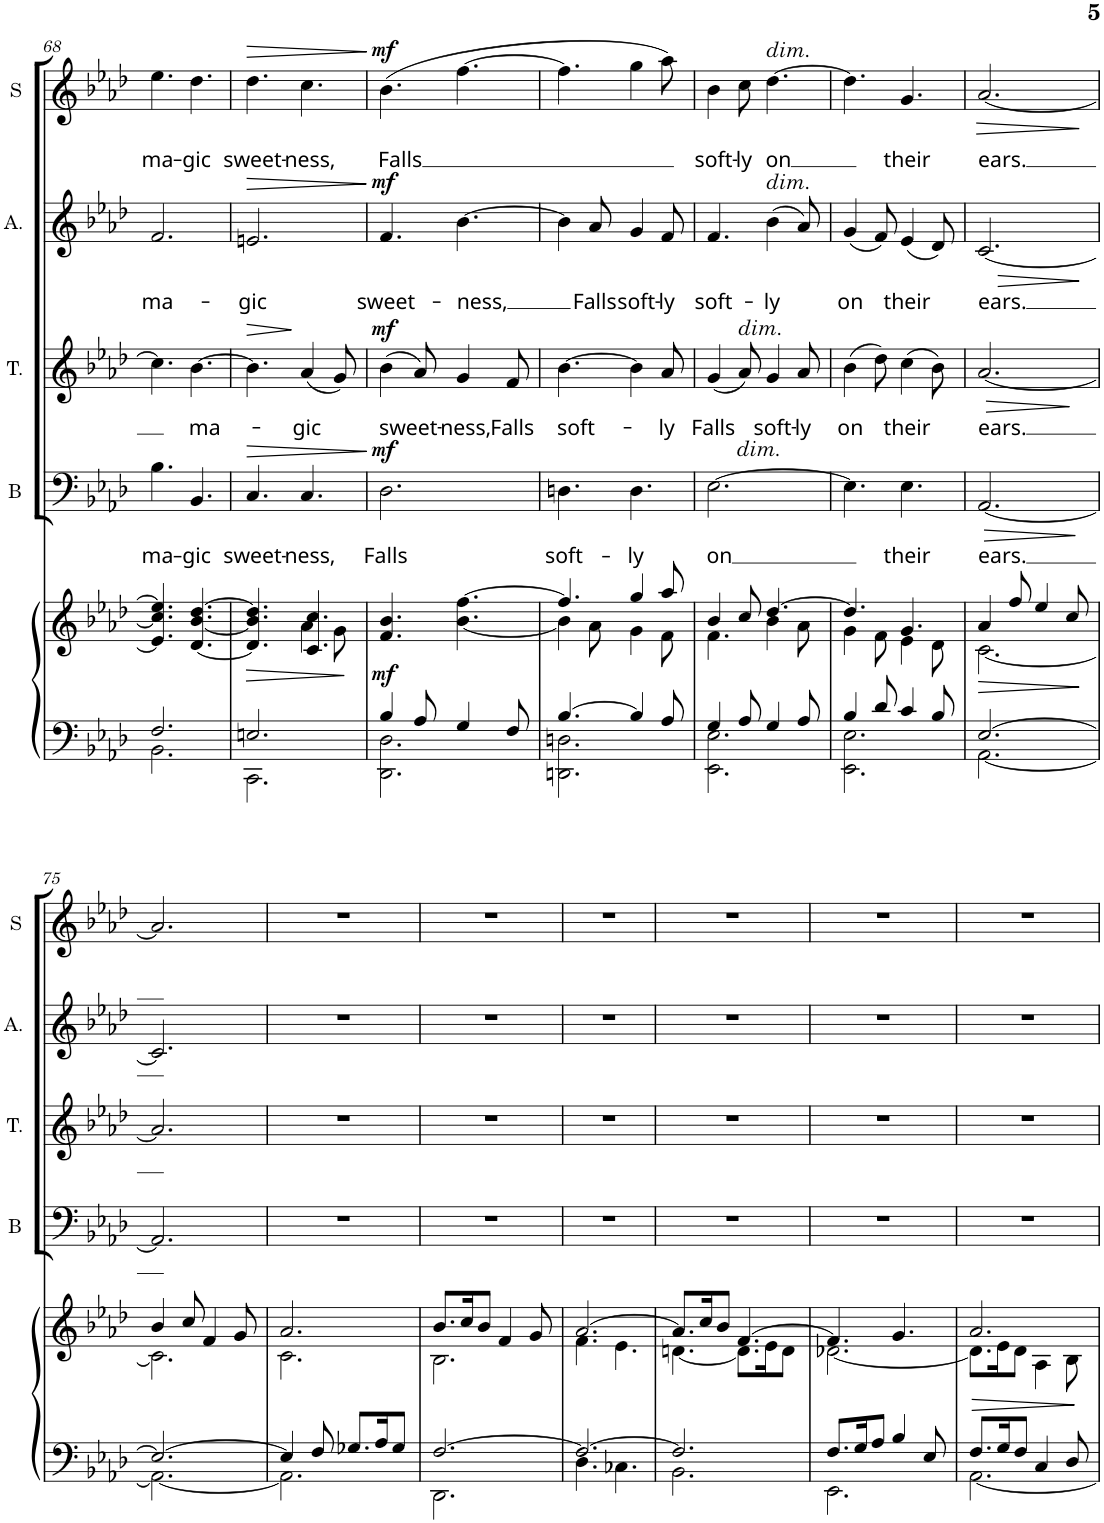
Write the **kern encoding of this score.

**kern	**kern	**dynam	**kern	**text	**dynam	**kern	**text	**dynam	**kern	**text	**dynam	**kern	**text	**text	**dynam
*part5	*part5	*part5	*part4	*part4	*part4	*part3	*part3	*part3	*part2	*part2	*part2	*part1	*part1	*part1	*part1
*staff6	*staff5	*staff5/6	*staff4	*staff4	*staff4	*staff3	*staff3	*staff3	*staff2	*staff2	*staff2	*staff1	*staff1	*staff1	*staff1
*I"Orgel	*	*	*I"Bas	*	*	*I"Tenor	*	*	*I"Alt	*	*	*I"Sopraan	*	*	*
*	*	*	*I'B	*	*	*I'T.	*	*	*I'A.	*	*	*I'S	*	*	*
!!LO:PB:g=z
*clefF4	*clefG2	*	*clefF4	*	*	*clefG2	*	*	*clefG2	*	*	*clefG2	*	*	*
*	*	*	*	*	*	*Trd7c12	*	*	*	*	*	*	*	*	*
*k[b-e-a-d-]	*k[b-e-a-d-]	*	*k[b-e-a-d-]	*	*	*k[b-e-a-d-]	*	*	*k[b-e-a-d-]	*	*	*k[b-e-a-d-]	*	*	*
*f:	*f:	*	*f:	*	*	*f:	*	*	*f:	*	*	*f:	*	*	*
*M6/8	*M6/8	*	*M6/8	*	*	*M6/8	*	*	*M6/8	*	*	*M6/8	*	*	*
=68	=68	=68	=68	=68	=68	=68	=68	=68	=68	=68	=68	=68	=68	=68	=68
*^	*^	*	*	*	*	*	*	*	*	*	*	*	*	*	*
!	!	!	!	!	!	!LO:LY:b	!	!	!	!	!	!LO:LY:b	!	!	!	!LO:LY:b	!
2.F/	2.BB-\	4.e-/] 4.cc/] 4.ee-/]	4.ryy	.	4.B-\	ma-	.	4.cc\]	.	.	2.f/	ma-	.	4.ee-\	.	ma-	.
!	!	!	!	!	!	!LO:LY:b	!	!	!LO:LY:b	!	!	!	!	!	!	!LO:LY:b	!
.	.	[4.d-/ [4.b-/ [4.dd-/	4.ryy	.	4.BB-/	-gic	.	[4.b-\	ma-	.	.	.	.	4.dd-\	.	-gic	.
=69	=69	=69	=69	=69	=69	=69	=69	=69	=69	=69	=69	=69	=69	=69	=69	=69	=69
!	!	!	!	!	!	!LO:LY:b	!LO:HP:b	!	!	!LO:HP:b	!	!LO:LY:b	!LO:HP:b	!	!	!LO:LY:b	!LO:HP:b
2.En/	2.CC\	4.d-/] 4.b-/] 4.dd-/]	8ryy	.	4.C/	sweet-	>	4.b-\]	.	>	2.en/	-gic	>	4.dd-\	.	sweet-	>
!	!	!	!	!LO:HP:b	!	!	!	!	!	!	!	!	!	!	!	!	!
.	.	.	8ryy	>	.	.	.	.	.	.	.	.	.	.	.	.	.
.	.	.	8ryy	.	.	.	.	.	.	.	.	.	.	.	.	.	.
!	!	!	!	!	!	!LO:LY:b	!	!	!LO:LY:b	!	!	!	!	!	!	!LO:LY:b	!
.	.	4.c/ 4.cc/	4a-\	.	4.C/	-ness,	.	(<4a-/	-gic	]	.	.	.	4.cc\	.	-ness,	.
.	.	.	8g\	.	.	.	.	8g/)	.	.	.	.	.	.	.	.	.
*v	*v	*	*	*	*	*	*	*	*	*	*	*	*	*	*	*	*
*	*v	*v	*	*	*	*	*	*	*	*	*	*	*	*	*	*
.	.	.	.	.	]	.	.	.	.	.	]	.	.	.	]
=70	=70	=70	=70	=70	=70	=70	=70	=70	=70	=70	=70	=70	=70	=70	=70
*^	*	*	*	*	*	*	*	*	*	*	*	*	*	*	*
!	!	!	!LO:DY:b	!	!LO:LY:b	!LO:DY:a	!	!LO:LY:b	!LO:DY:a	!	!LO:LY:b	!LO:DY:a	!	!	!LO:LY:b	!LO:DY:a
4B-/	2.DD-\ 2.D-\	4.f/ 4.b-/	mf	2.D-\	Falls	mf	(>4b-\	sweet-	mf	4.f/	sweet-	mf	(>4.b-\	.	Falls	mf
8A-/	.	.	.	.	.	.	8a-/)	.	.	.	.	.	.	.	.	.
!	!	!	!	!	!	!	!	!LO:LY:b	!	!	!LO:LY:b	!	!	!	!	!
4G/	.	[4.b-\ [4.ff\	.	.	.	.	4g/	-ness,	.	[4.b-\	-ness,	.	[4.ff\	.	.	.
!	!	!	!	!	!	!	!	!LO:LY:b	!	!	!	!	!	!	!	!
8F/	.	.	.	.	.	.	8f/	Falls	.	.	.	.	.	.	.	.
=71	=71	=71	=71	=71	=71	=71	=71	=71	=71	=71	=71	=71	=71	=71	=71	=71
*	*	*^	*	*	*	*	*	*	*	*	*	*	*	*	*	*
!	!	!	!	!	!	!LO:LY:b	!	!	!LO:LY:b	!	!	!	!	!	!	!	!
[4.B-/	2.DDn\ 2.Dn\	4.ff/]	4b-\]	.	4.Dn\	soft-	.	[4.b-\	soft-	.	4b-\]	.	.	4.ff\]	.	.	.
!	!	!	!	!	!	!	!	!	!	!	!	!LO:LY:b	!	!	!	!	!
.	.	.	8a-\	.	.	.	.	.	.	.	8a-/	Falls	.	.	.	.	.
!	!	!	!	!	!	!LO:LY:b	!	!	!	!	!	!LO:LY:b	!	!	!	!	!
4B-/]	.	4gg/	4g\	.	4.D\	-ly	.	4b-\]	.	.	4g/	soft-	.	4gg\	.	.	.
!	!	!	!	!	!	!	!	!	!LO:LY:b	!	!	!LO:LY:b	!	!	!	!	!
8A-/	.	8aa-/	8f\	.	.	.	.	8a-/	-ly	.	8f/	-ly	.	8aa-\)	.	.	.
=72	=72	=72	=72	=72	=72	=72	=72	=72	=72	=72	=72	=72	=72	=72	=72	=72	=72
!	!	!	!	!	!LO:TX:a:i:t=dim.	!	!	!	!	!	!	!	!	!	!	!	!
!	!	!	!	!	!	!LO:LY:b	!	!	!LO:LY:b	!	!	!LO:LY:b	!	!	!	!LO:LY:b	!
4G/	2.EE-\ 2.E-\	4b-/	4.f\	.	[2.E-\	on	.	(<4g/	Falls	.	4.f/	soft-	.	4b-\	.	soft-	.
!	!	!	!	!	!	!	!	!LO:TX:a:i:t=dim.	!	!	!	!	!	!	!	!	!
!	!	!	!	!	!	!	!	!	!	!	!	!	!	!	!	!LO:LY:b	!
8A-/	.	8cc/	.	.	.	.	.	8a-/)	.	.	.	.	.	8cc\	.	-ly	.
!	!	!	!	!	!	!	!	!	!	!	!	!	!	!LO:TX:a:i:t=dim.	!	!	!
!	!	!	!	!	!	!	!	!	!	!	!LO:TX:a:i:t=dim.	!	!	!	!	!	!
!	!	!	!	!	!	!	!	!	!LO:LY:b	!	!	!LO:LY:b	!	!	!	!LO:LY:b	!
4G/	.	[4.dd-/	4b-\	.	.	.	.	4g/	soft-	.	(>4b-\	-ly	.	[4.dd-\	.	on	.
!	!	!	!	!	!	!	!	!	!LO:LY:b	!	!	!	!	!	!	!	!
8A-/	.	.	8a-\	.	.	.	.	8a-/	-ly	.	8a-/)	.	.	.	.	.	.
=73	=73	=73	=73	=73	=73	=73	=73	=73	=73	=73	=73	=73	=73	=73	=73	=73	=73
!	!	!	!	!	!	!	!	!	!LO:LY:b	!	!	!LO:LY:b	!	!	!	!	!
4B-/	2.EE-\ 2.E-\	4.dd-/]	4g\	.	4.E-\]	.	.	(>4b-\	on	.	(<4g/	on	.	4.dd-\]	.	.	.
8d-/	.	.	8f\	.	.	.	.	8dd-\)	.	.	8f/)	.	.	.	.	.	.
!	!	!	!	!	!	!LO:LY:b	!	!	!LO:LY:b	!	!	!LO:LY:b	!	!	!	!LO:LY:b	!
4c/	.	4.g/	4e-\	.	4.E-\	their	.	(>4cc\	their	.	(<4e-/	their	.	4.g/	.	their	.
8B-/	.	.	8d-\	.	.	.	.	8b-\)	.	.	8d-/)	.	.	.	.	.	.
=74	=74	=74	=74	=74	=74	=74	=74	=74	=74	=74	=74	=74	=74	=74	=74	=74	=74
!	!	!	!	!LO:HP:b	!	!LO:LY:b	!LO:HP:b	!	!LO:LY:b	!LO:HP:b	!	!LO:LY:b	!LO:HP:b	!	!	!LO:LY:b	!LO:HP:b
[2.E-/	[2.AA-\	4a-/	[2.c\	>	[2.AA-/	ears.	>	[2.a-/	ears.	>	[2.c/	ears.	>	[2.a-/	.	ears.	>
.	.	8ff/	.	.	.	.	.	.	.	.	.	.	.	.	.	.	.
.	.	4ee-/	.	.	.	.	.	.	.	.	.	.	.	.	.	.	.
.	.	8cc/	.	.	.	.	.	.	.	.	.	.	.	.	.	.	.
*v	*v	*	*	*	*	*	*	*	*	*	*	*	*	*	*	*	*
*	*v	*v	*	*	*	*	*	*	*	*	*	*	*	*	*	*
.	.	]	.	.	]	.	.	]	.	.	]	.	.	.	]
!!LO:LB:g=z
=75	=75	=75	=75	=75	=75	=75	=75	=75	=75	=75	=75	=75	=75	=75	=75
*^	*^	*	*	*	*	*	*	*	*	*	*	*	*	*	*
2.E-/_	2.AA-\_	4b-/	2.c\]	.	2.AA-/]	.	.	2.a-/]	.	.	2.c/]	.	.	2.a-/]	.	.	.
.	.	8cc/	.	.	.	.	.	.	.	.	.	.	.	.	.	.	.
.	.	4f/	.	.	.	.	.	.	.	.	.	.	.	.	.	.	.
.	.	8g/	.	.	.	.	.	.	.	.	.	.	.	.	.	.	.
=76	=76	=76	=76	=76	=76	=76	=76	=76	=76	=76	=76	=76	=76	=76	=76	=76	=76
4E-/]	2.AA-\]	2.a-/	2.c\	.	2.r	.	.	2.r	.	.	2.r	.	.	2.r	.	.	.
8F/	.	.	.	.	.	.	.	.	.	.	.	.	.	.	.	.	.
8.G-X/L	.	.	.	.	.	.	.	.	.	.	.	.	.	.	.	.	.
16A-/K	.	.	.	.	.	.	.	.	.	.	.	.	.	.	.	.	.
8G-/J	.	.	.	.	.	.	.	.	.	.	.	.	.	.	.	.	.
=77	=77	=77	=77	=77	=77	=77	=77	=77	=77	=77	=77	=77	=77	=77	=77	=77	=77
[2.F/	2.DD-\	8.b-/L	2.B-\	.	2.r	.	.	2.r	.	.	2.r	.	.	2.r	.	.	.
.	.	16cc/K	.	.	.	.	.	.	.	.	.	.	.	.	.	.	.
.	.	8b-/J	.	.	.	.	.	.	.	.	.	.	.	.	.	.	.
.	.	4f/	.	.	.	.	.	.	.	.	.	.	.	.	.	.	.
.	.	8g/	.	.	.	.	.	.	.	.	.	.	.	.	.	.	.
=78	=78	=78	=78	=78	=78	=78	=78	=78	=78	=78	=78	=78	=78	=78	=78	=78	=78
2.F/_	4.D-\	[2.a-/	4.f\	.	2.r	.	.	2.r	.	.	2.r	.	.	2.r	.	.	.
.	4.C-X\	.	4.e-\	.	.	.	.	.	.	.	.	.	.	.	.	.	.
=79	=79	=79	=79	=79	=79	=79	=79	=79	=79	=79	=79	=79	=79	=79	=79	=79	=79
2.F/]	2.BB-\	8.a-/L]	[4.dn\	.	2.r	.	.	2.r	.	.	2.r	.	.	2.r	.	.	.
.	.	16cc/K	.	.	.	.	.	.	.	.	.	.	.	.	.	.	.
.	.	8b-/J	.	.	.	.	.	.	.	.	.	.	.	.	.	.	.
.	.	[4.f/	8.d\L]	.	.	.	.	.	.	.	.	.	.	.	.	.	.
.	.	.	16e-\K	.	.	.	.	.	.	.	.	.	.	.	.	.	.
.	.	.	8d\J	.	.	.	.	.	.	.	.	.	.	.	.	.	.
=80	=80	=80	=80	=80	=80	=80	=80	=80	=80	=80	=80	=80	=80	=80	=80	=80	=80
8.F/L	2.EE-\	4.f/]	[2.d-X\	.	2.r	.	.	2.r	.	.	2.r	.	.	2.r	.	.	.
16G/K	.	.	.	.	.	.	.	.	.	.	.	.	.	.	.	.	.
8A-/J	.	.	.	.	.	.	.	.	.	.	.	.	.	.	.	.	.
4B-/	.	4.g/	.	.	.	.	.	.	.	.	.	.	.	.	.	.	.
8E-/	.	.	.	.	.	.	.	.	.	.	.	.	.	.	.	.	.
=81	=81	=81	=81	=81	=81	=81	=81	=81	=81	=81	=81	=81	=81	=81	=81	=81	=81
8.F/L	[2.AA-\	2.a-/	8.d-\L]	.	2.r	.	.	2.r	.	.	2.r	.	.	2.r	.	.	.
16G/K	.	.	16e-\K	.	.	.	.	.	.	.	.	.	.	.	.	.	.
8F/J	.	.	8d-\J	.	.	.	.	.	.	.	.	.	.	.	.	.	.
4C/	.	.	4A-\	.	.	.	.	.	.	.	.	.	.	.	.	.	.
8D-/	.	.	8B-\	.	.	.	.	.	.	.	.	.	.	.	.	.	.
*v	*v	*	*	*	*	*	*	*	*	*	*	*	*	*	*	*	*
*	*v	*v	*	*	*	*	*	*	*	*	*	*	*	*	*	*
.	.	]	.	.	.	.	.	.	.	.	.	.	.	.	.
=	=	=	=	=	=	=	=	=	=	=	=	=	=	=	=
*-	*-	*-	*-	*-	*-	*-	*-	*-	*-	*-	*-	*-	*-	*-	*-
